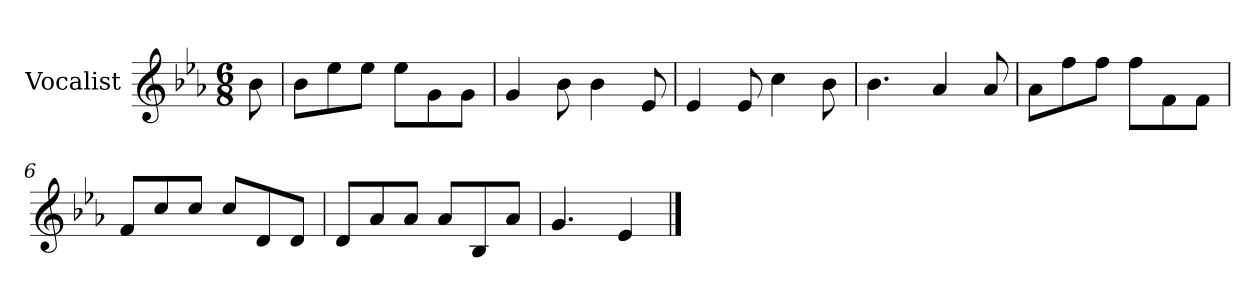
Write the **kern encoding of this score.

**kern
*part1
*staff1
*I"Vocalist
*k[b-e-a-]
*E-:
*M6/8
=
8b-
=1
8b-L
8ee-
8ee-J
8ee-L
8g
8gJ
=2
4g
8b-
4b-
8e-
=3
4e-
8e-
4cc
8b-
=4
4.b-
4a-
8a-
=5
8a-L
8ff
8ffJ
8ffL
8f
8fJ
=6
8fL
8cc
8ccJ
8ccL
8d
8dJ
=7
8dL
8a-
8a-J
8a-L
8B-
8a-J
=8
4.g
4e-
==
*-
